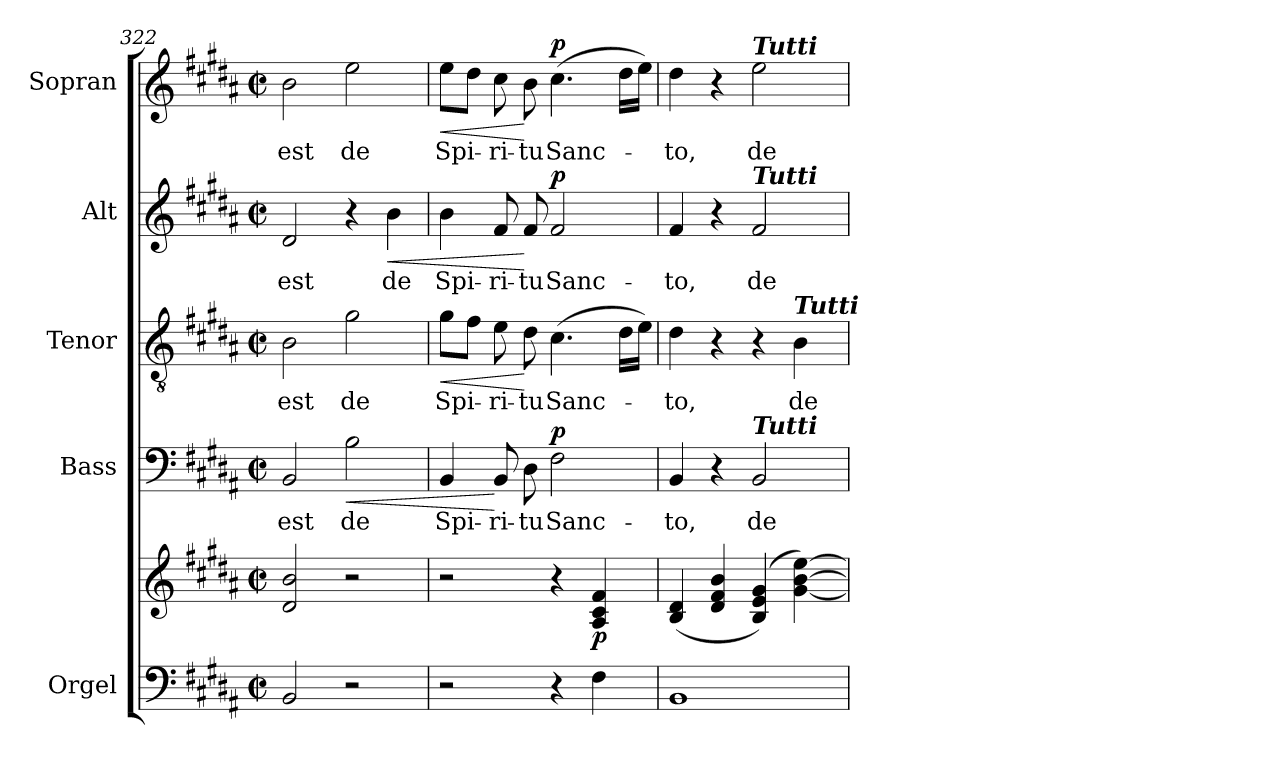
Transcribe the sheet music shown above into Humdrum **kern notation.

**kern	**kern	**dynam	**kern	**text	**dynam	**kern	**text	**dynam	**kern	**text	**dynam	**kern	**text	**dynam
*part5	*part5	*part5	*part4	*part4	*part4	*part3	*part3	*part3	*part2	*part2	*part2	*part1	*part1	*part1
*staff6	*staff5	*staff5/6	*staff4	*staff4	*staff4	*staff3	*staff3	*staff3	*staff2	*staff2	*staff2	*staff1	*staff1	*staff1
*I"Orgel	*	*	*I"Bass	*	*	*I"Tenor	*	*	*I"Alt	*	*	*I"Sopran	*	*
*I'Org.	*	*	*I'B.	*	*	*I'T.	*	*	*I'A.	*	*	*I'S.	*	*
*clefF4	*clefG2	*	*clefF4	*	*	*clefGv2	*	*	*clefG2	*	*	*clefG2	*	*
*k[f#c#g#d#a#]	*k[f#c#g#d#a#]	*	*k[f#c#g#d#a#]	*	*	*k[f#c#g#d#a#]	*	*	*k[f#c#g#d#a#]	*	*	*k[f#c#g#d#a#]	*	*
*B:	*B:	*	*B:	*	*	*B:	*	*	*B:	*	*	*B:	*	*
*M2/2	*M2/2	*	*M2/2	*	*	*M2/2	*	*	*M2/2	*	*	*M2/2	*	*
*met(c|)	*met(c|)	*	*met(c|)	*	*	*met(c|)	*	*	*met(c|)	*	*	*met(c|)	*	*
=322	=322	=322	=322	=322	=322	=322	=322	=322	=322	=322	=322	=322	=322	=322
!	!	!	!	!LO:LY:b	!	!	!LO:LY:b	!	!	!LO:LY:b	!	!	!LO:LY:b	!
2BB/	2d#/ 2b/	.	2BB/	est	.	2B\	est	.	2d#/	est	.	2b\	est	.
!	!	!	!	!LO:LY:b	!LO:HP:b	!	!LO:LY:b	!	!	!	!	!	!LO:LY:b	!
2r	2r	.	2B\	de	<	2g#\	de	.	4r	.	.	2ee\	de	.
!	!	!	!	!	!	!	!	!	!	!LO:LY:b	!LO:HP:b	!	!	!
.	.	.	.	.	.	.	.	.	4b\	de	<	.	.	.
=323	=323	=323	=323	=323	=323	=323	=323	=323	=323	=323	=323	=323	=323	=323
!	!	!	!	!LO:LY:b	!	!	!LO:LY:b	!LO:HP:b	!	!LO:LY:b	!	!	!LO:LY:b	!LO:HP:b
2r	2r	.	4BB/	Spi-	.	8g#\L	Spi-	<	4b\	Spi-	.	8ee\L	Spi-	<
.	.	.	.	.	.	8f#\J	.	.	.	.	.	8dd#\J	.	.
!	!	!	!	!LO:LY:b	!	!	!LO:LY:b	!	!	!LO:LY:b	!	!	!LO:LY:b	!
.	.	.	8BB/	-ri-	[	8e\	-ri-	.	8f#/	-ri-	.	8cc#\	-ri-	.
!	!	!	!	!LO:LY:b	!	!	!LO:LY:b	!	!	!LO:LY:b	!	!	!LO:LY:b	!
.	.	.	8D#\	-tu	.	8d#\	-tu	[	8f#/	-tu	[	8b\	-tu	[
!	!	!	!	!LO:LY:b	!LO:DY:a	!	!LO:LY:b	!	!	!LO:LY:b	!LO:DY:a	!	!LO:LY:b	!LO:DY:a
4r	4r	.	2F#\	Sanc-	p	(>4.c#\	Sanc-	.	2f#/	Sanc-	p	(>4.cc#\	Sanc-	p
!	!	!LO:DY:b	!	!	!	!	!	!	!	!	!	!	!	!
4F#\	4A#/ 4c#/ 4f#/	p	.	.	.	.	.	.	.	.	.	.	.	.
.	.	.	.	.	.	16d#\LL	.	.	.	.	.	16dd#\LL	.	.
.	.	.	.	.	.	16e\JJ)	.	.	.	.	.	16ee\JJ)	.	.
=324	=324	=324	=324	=324	=324	=324	=324	=324	=324	=324	=324	=324	=324	=324
!	!	!	!	!LO:LY:b	!	!	!LO:LY:b	!	!	!LO:LY:b	!	!	!LO:LY:b	!
1BB	(<4B/ 4d#/	.	4BB/	-to,	.	4d#\	-to,	.	4f#/	-to,	.	4dd#\	-to,	.
.	4d#/ 4f#/ 4b/	.	4r	.	.	4r	.	.	4r	.	.	4r	.	.
!	!	!	!	!	!	!	!	!	!	!	!	!LO:TX:a:Bi:t=Tutti	!	!
!	!	!	!	!	!	!	!	!	!LO:TX:a:Bi:t=Tutti	!	!	!	!	!
!	!	!	!LO:TX:a:Bi:t=Tutti	!	!	!	!	!	!	!	!	!	!	!
!	!	!	!	!LO:LY:b	!	!	!	!	!	!LO:LY:b	!	!	!LO:LY:b	!
.	(4B/ 4e/ 4g#/)	.	2BB/	de	.	4r	.	.	2f#/	de	.	2ee\	de	.
!	!	!	!	!	!	!LO:TX:a:Bi:t=Tutti	!	!	!	!	!	!	!	!
!	!	!	!	!	!	!	!LO:LY:b	!	!	!	!	!	!	!
.	[4g#\ [4b\ [4ee\)	.	.	.	.	4B\	de	.	.	.	.	.	.	.
=	=	=	=	=	=	=	=	=	=	=	=	=	=	=
*-	*-	*-	*-	*-	*-	*-	*-	*-	*-	*-	*-	*-	*-	*-
